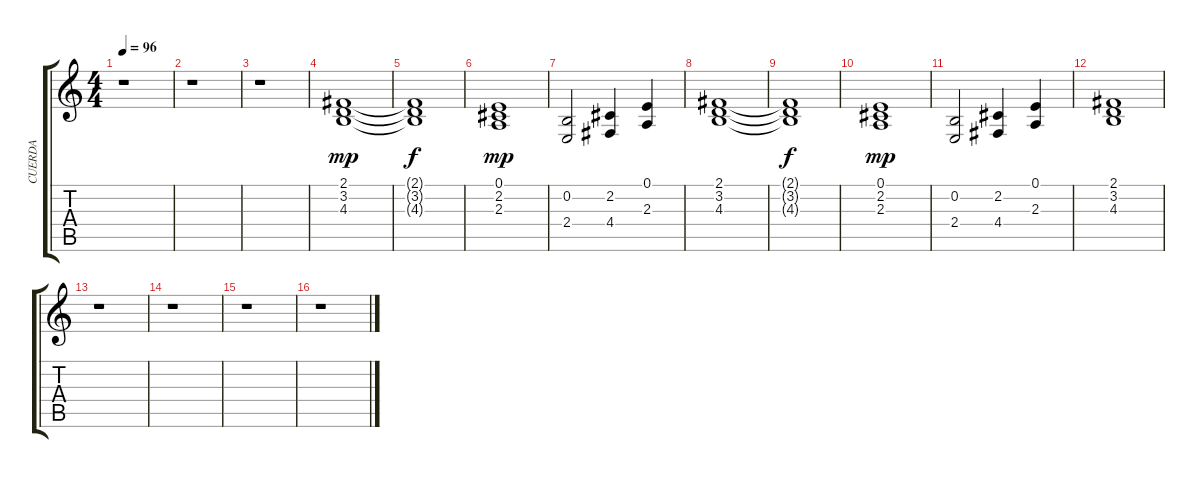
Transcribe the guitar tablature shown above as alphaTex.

\track ("CUERDA" "CUERDA") {instrument stringensemble2}
\staff {score tabs}
\tuning (E4 B3 G3 D3 A2 E2) {hide}
\ts (4 4)
\tempo 96
\clef g2
\ks c
r.1{dy mp} |
r.1 |
r.1 |
(2.1 3.2 4.3).1 |
(2.1{t} 3.2{t} 4.3{t}).1{dy f} |
(0.1 2.2 2.3).1{dy mp} |
(0.2 2.4).2 (2.2 4.4).4 (0.1 2.3).4 |
(2.1 3.2 4.3).1 |
(2.1{t} 3.2{t} 4.3{t}).1{dy f} |
(0.1 2.2 2.3).1{dy mp} |
(0.2 2.4).2 (2.2 4.4).4 (0.1 2.3).4 |
(2.1 3.2 4.3).1 |
r.1 |
r.1 |
r.1 |
r.1
